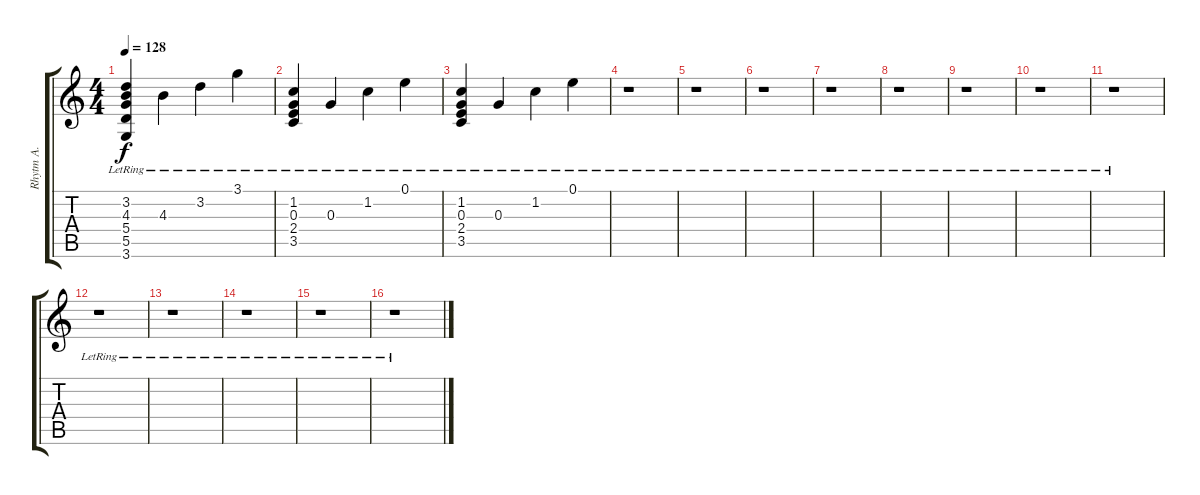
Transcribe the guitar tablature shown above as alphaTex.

\track ("Rhytm A." "Rhytm A.") {instrument acousticguitarsteel}
\staff {score tabs}
\tuning (E4 B3 G3 D3 A2 E2) {hide}
\ts (4 4)
\tempo 128
\clef g2
\ks c
(3.2{lr} 4.3{lr} 5.4{lr} 5.5{lr} 3.6{lr}).4{dy f} 4.3{lr}.4 3.2{lr}.4 3.1{lr}.4 |
(1.2{lr} 0.3{lr} 2.4{lr} 3.5{lr}).4 0.3{lr}.4 1.2{lr}.4 0.1{lr}.4 |
(1.2{lr} 0.3{lr} 2.4{lr} 3.5{lr}).4 0.3{lr}.4 1.2{lr}.4 0.1{lr}.4 |
r.1 |
r.1 |
r.1 |
r.1 |
r.1 |
r.1 |
r.1 |
r.1 |
r.1 |
r.1 |
r.1 |
r.1 |
r.1
